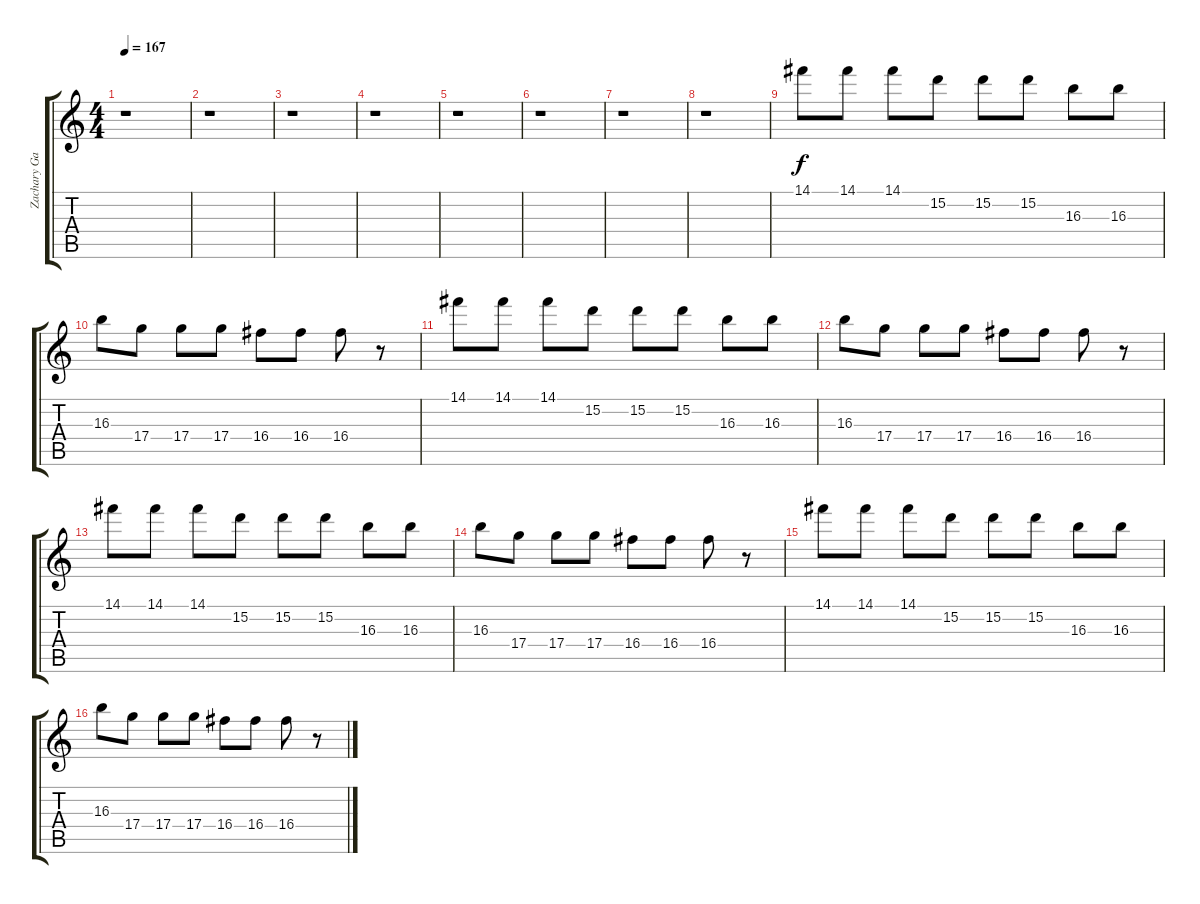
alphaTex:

\track ("Zachary Garren" "Zachary Ga") {instrument distortionguitar}
\staff {score tabs}
\tuning (E4 B3 G3 D3 A2 D2) {hide}
\ts (4 4)
\tempo 167
\clef g2
\ks c
r.1{dy f} |
r.1 |
r.1 |
r.1 |
r.1 |
r.1 |
r.1 |
r.1 |
14.1.8 14.1.8 14.1.8 15.2.8 15.2.8 15.2.8 16.3.8 16.3.8 |
16.3.8 17.4.8 17.4.8 17.4.8 16.4.8 16.4.8 16.4.8 r.8 |
14.1.8 14.1.8 14.1.8 15.2.8 15.2.8 15.2.8 16.3.8 16.3.8 |
16.3.8 17.4.8 17.4.8 17.4.8 16.4.8 16.4.8 16.4.8 r.8 |
14.1.8 14.1.8 14.1.8 15.2.8 15.2.8 15.2.8 16.3.8 16.3.8 |
16.3.8 17.4.8 17.4.8 17.4.8 16.4.8 16.4.8 16.4.8 r.8 |
14.1.8 14.1.8 14.1.8 15.2.8 15.2.8 15.2.8 16.3.8 16.3.8 |
16.3.8 17.4.8 17.4.8 17.4.8 16.4.8 16.4.8 16.4.8 r.8
